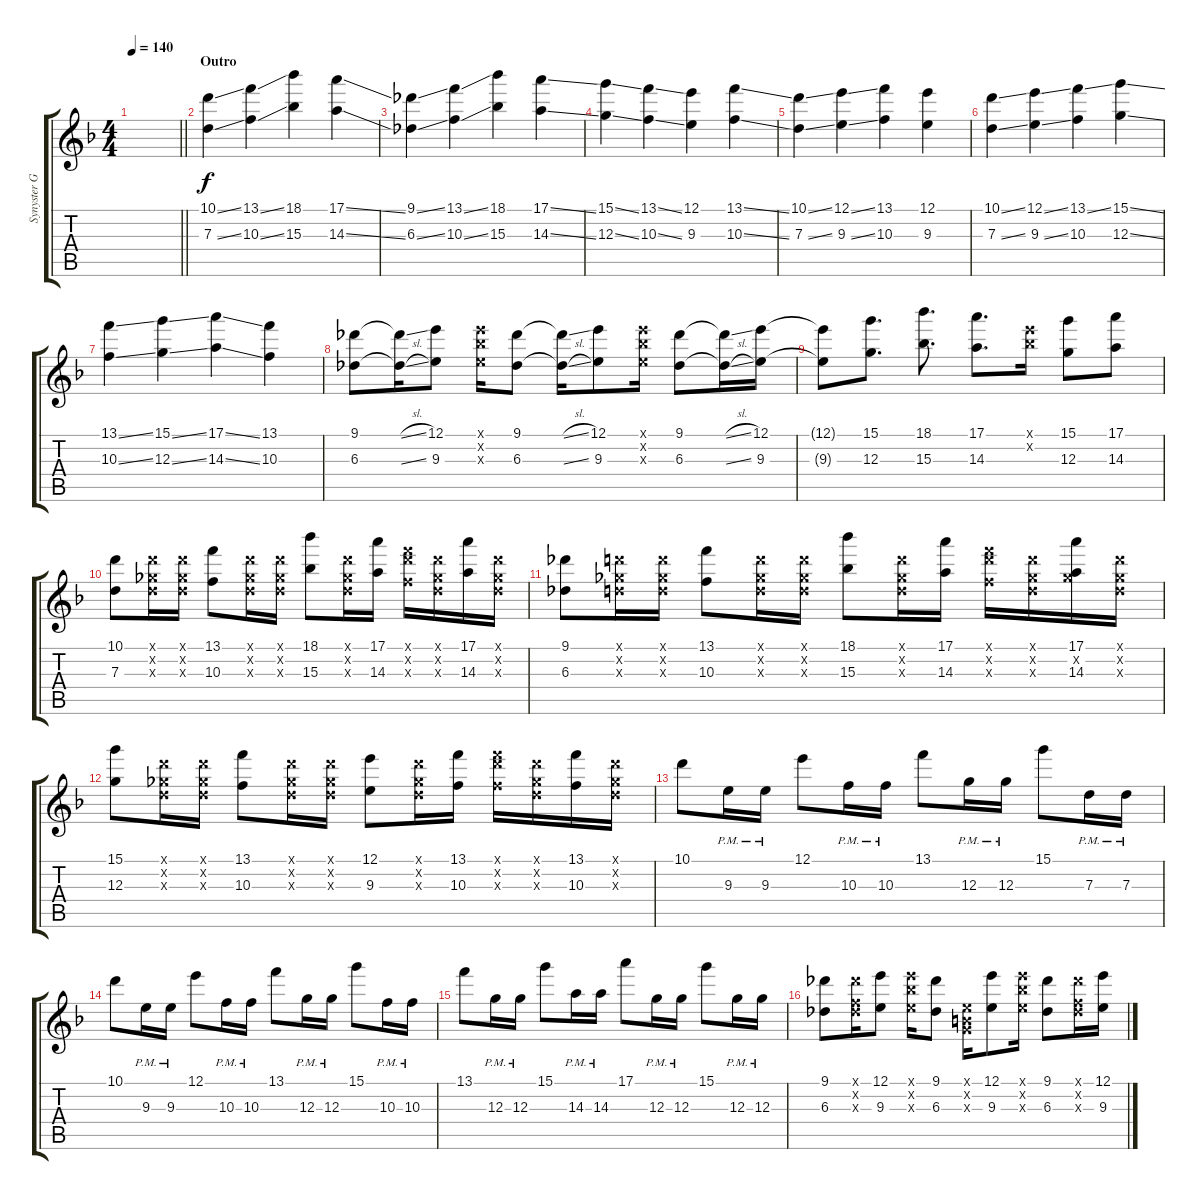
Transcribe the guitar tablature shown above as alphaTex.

\track ("Synyster Gates*" "Synyster G") {instrument distortionguitar}
\staff {score tabs}
\tuning (E4 B3 G3 D3 A2 E2) {hide}
\ts (4 4)
\tempo 140
\clef g2
\barLineRight lightlight
\ks dminor
|
\section ("" "Outro")
(10.1{ss} 7.3{ss}).4 (13.1{ss} 10.3{ss}).4 (18.1 15.3).4 (17.1{ss} 14.3{ss}).4 |
(9.1{ss} 6.3{ss}).4 (13.1{ss} 10.3{ss}).4 (18.1 15.3).4 (17.1{ss} 14.3{ss}).4 |
(15.1{ss} 12.3{ss}).4 (13.1{ss} 10.3{ss}).4 (12.1 9.3).4 (13.1{ss} 10.3{ss}).4 |
(10.1{ss} 7.3{ss}).4 (12.1{ss} 9.3{ss}).4 (13.1 10.3).4 (12.1 9.3).4 |
(10.1{ss} 7.3{ss}).4 (12.1{ss} 9.3{ss}).4 (13.1{ss} 10.3).4 (15.1{ss} 12.3{ss}).4 |
(13.1{ss} 10.3{ss}).4 (15.1{ss} 12.3{ss}).4 (17.1{ss} 14.3{ss}).4 (13.1 10.3).4 |
(9.1 6.3).8 (9.1{sl t} 6.3{sl t}).16 (12.1 9.3).8 (12.1{x} 11.2{x} 9.3{x}).16 (9.1 6.3).8 (9.1{sl t} 6.3{sl t}).16 (12.1 9.3).8 (12.1{x} 11.2{x} 9.3{x}).16 (9.1 6.3).8 (9.1{sl t} 6.3{sl t}).16 (12.1 9.3).16 |
(12.1{t} 9.3{t}).8 (15.1 12.3).8{d} (18.1 15.3).8{d} (17.1 14.3).8{d} (12.1{x} 11.2{x}).16 (15.1 12.3).8 (17.1 14.3).8 |
(10.1 7.3).8 (10.1{x} 7.2{x} 7.3{x}).16 (10.1{x} 7.2{x} 7.3{x}).16 (13.1 10.3).8 (10.1{x} 7.2{x} 7.3{x}).16 (10.1{x} 7.2{x} 7.3{x}).16 (18.1 15.3).8 (10.1{x} 7.2{x} 7.3{x}).16 (17.1 14.3).16 (13.1{x} 15.2{x} 10.3{x}).16 (10.1{x} 7.2{x} 7.3{x}).16 (17.1 14.3).16 (10.1{x} 7.2{x} 7.3{x}).16 |
(9.1 6.3).8 (10.1{x} 7.2{x} 7.3{x}).16 (10.1{x} 7.2{x} 7.3{x}).16 (13.1 10.3).8 (10.1{x} 7.2{x} 7.3{x}).16 (10.1{x} 7.2{x} 7.3{x}).16 (18.1 15.3).8 (10.1{x} 7.2{x} 7.3{x}).16 (17.1 14.3).16 (13.1{x} 15.2{x} 10.3{x}).16 (10.1{x} 7.2{x} 7.3{x}).16 (17.1 7.2{x} 14.3).16 (10.1{x} 7.2{x} 7.3{x}).16 |
(15.1 12.3).8 (10.1{x} 7.2{x} 7.3{x}).16 (10.1{x} 7.2{x} 7.3{x}).16 (13.1 10.3).8 (10.1{x} 7.2{x} 7.3{x}).16 (10.1{x} 7.2{x} 7.3{x}).16 (12.1 9.3).8 (10.1{x} 7.2{x} 7.3{x}).16 (13.1 10.3).16 (13.1{x} 15.2{x} 10.3{x}).16 (10.1{x} 7.2{x} 7.3{x}).16 (13.1 10.3).16 (10.1{x} 7.2{x} 7.3{x}).16 |
10.1.8 9.3{pm}.16 9.3{pm}.16 12.1.8 10.3{pm}.16 10.3{pm}.16 13.1.8 12.3{pm}.16 12.3{pm}.16 15.1.8 7.3{pm}.16 7.3{pm}.16 |
10.1.8 9.3{pm}.16 9.3{pm}.16 12.1.8 10.3{pm}.16 10.3{pm}.16 13.1.8 12.3{pm}.16 12.3{pm}.16 15.1.8 10.3{pm}.16 10.3{pm}.16 |
13.1.8 12.3{pm}.16 12.3{pm}.16 15.1.8 14.3{pm}.16 14.3{pm}.16 17.1.8 12.3{pm}.16 12.3{pm}.16 15.1.8 12.3{pm}.16 12.3{pm}.16 |
(9.1 6.3).8 (9.1{x} 6.2{x} 6.3{x}).16 (12.1 9.3).8 (12.1{x} 11.2{x} 9.3{x}).16 (9.1 6.3).8 (0.1{x} 0.2{x} 0.3{x}).16 (12.1 9.3).8 (12.1{x} 11.2{x} 9.3{x}).16 (9.1 6.3).8 (9.1{x} 6.2{x} 6.3{x}).16 (12.1 9.3).16
